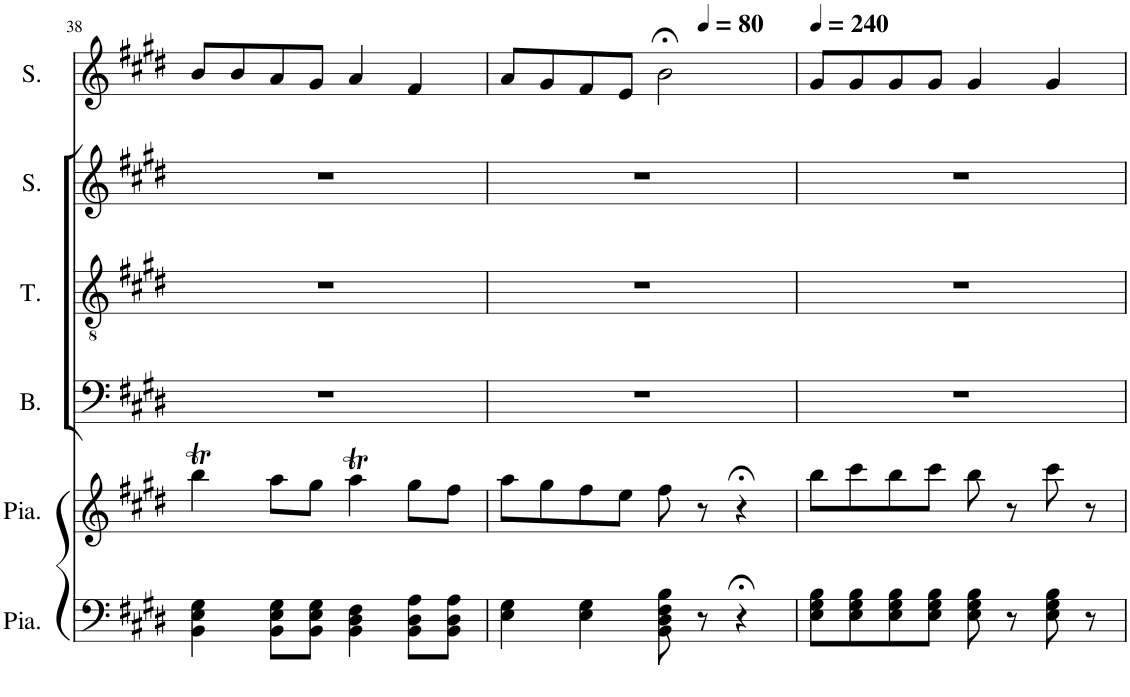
**kern	**kern	**kern	**kern	**kern	**kern
*part6	*part5	*part4	*part3	*part2	*part1
*staff6	*staff5	*staff4	*staff3	*staff2	*staff1
*I"Piano	*I"Piano	*I"Bass	*I"Ténor	*I"Soprano	*I"Soprano
*I'Pia.	*I'Pia.	*I'B.	*I'T.	*I'S.	*I'S.
!!LO:PB:g=z
*clefF4	*clefG2	*clefF4	*clefGv2	*clefG2	*clefG2
*k[f#c#g#d#]	*k[f#c#g#d#]	*k[f#c#g#d#]	*k[f#c#g#d#]	*k[f#c#g#d#]	*k[f#c#g#d#]
*M2/2	*M2/2	*M2/2	*M2/2	*M2/2	*M2/2
*met(c|)	*met(c|)	*met(c|)	*met(c|)	*met(c|)	*met(c|)
=38	=38	=38	=38	=38	=38
4BB\ 4E\ 4G#\	4bbT\	1r	1r	1r	8b/L
.	.	.	.	.	8b/
8BB\ 8E\ 8G#\L	8aa\L	.	.	.	8a/
8BB\ 8E\ 8G#\J	8gg#\J	.	.	.	8g#/J
4BB\ 4D#\ 4F#\	4aaT\	.	.	.	4a/
8BB\ 8D#\ 8A\L	8gg#\L	.	.	.	4f#/
8BB\ 8D#\ 8A\J	8ff#\J	.	.	.	.
=39	=39	=39	=39	=39	=39
*	*	*	*	*	*^
4E\ 4G#\	8aa\L	1r	1r	1r	8a/L	2ryy
.	8gg#\	.	.	.	8g#/	.
4E\ 4G#\	8ff#\	.	.	.	8f#/	.
.	8ee\J	.	.	.	8e/J	.
8BB\ 8D#\ 8F#\ 8B\	8ff#\	.	.	.	2b;<\	8ryy
*	*	*	*	*	*MM80	*
8r	8r	.	.	.	.	4.ryy
4r;<	4r;<	.	.	.	.	.
*	*	*	*	*	*v	*v
=40	=40	=40	=40	=40	=40
*	*	*	*	*	*MM240
8E\ 8G#\ 8B\L	8bb\L	1r	1r	1r	8g#/L
8E\ 8G#\ 8B\	8ccc#\	.	.	.	8g#/
8E\ 8G#\ 8B\	8bb\	.	.	.	8g#/
8E\ 8G#\ 8B\J	8ccc#\J	.	.	.	8g#/J
8E\ 8G#\ 8B\	8bb\	.	.	.	4g#/
8r	8r	.	.	.	.
8E\ 8G#\ 8B\	8ccc#\	.	.	.	4g#/
8r	8r	.	.	.	.
=	=	=	=	=	=
*-	*-	*-	*-	*-	*-
